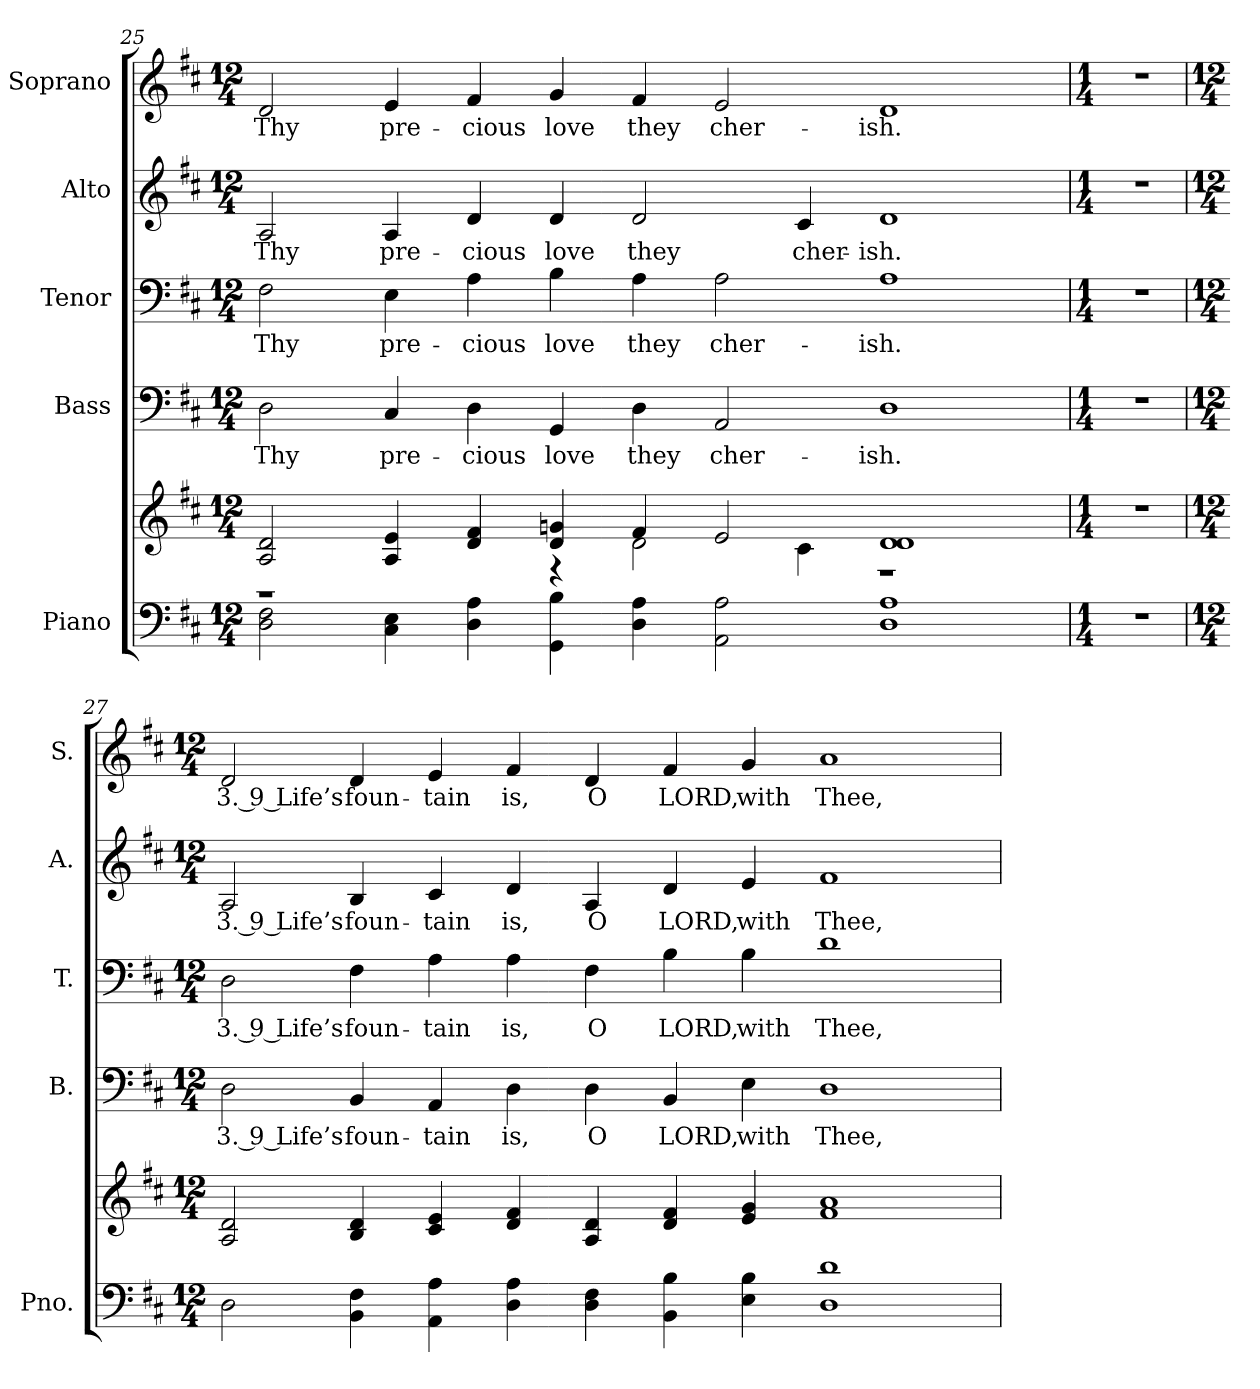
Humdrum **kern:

**kern	**kern	**kern	**text	**kern	**text	**kern	**text	**kern	**text
*part5	*part5	*part4	*part4	*part3	*part3	*part2	*part2	*part1	*part1
*staff6	*staff5	*staff4	*staff4	*staff3	*staff3	*staff2	*staff2	*staff1	*staff1
*I"Piano	*	*I"Bass	*	*I"Tenor	*	*I"Alto	*	*I"Soprano	*
*I'Pno.	*	*I'B.	*	*I'T.	*	*I'A.	*	*I'S.	*
!!LO:PB:g=z
*clefF4	*clefG2	*clefF4	*	*clefF4	*	*clefG2	*	*clefG2	*
*k[f#c#]	*k[f#c#]	*k[f#c#]	*	*k[f#c#]	*	*k[f#c#]	*	*k[f#c#]	*
*D:	*D:	*D:	*	*D:	*	*D:	*	*D:	*
*M12/4	*M12/4	*M12/4	*	*M12/4	*	*M12/4	*	*M12/4	*
=25	=25	=25	=25	=25	=25	=25	=25	=25	=25
*	*^	*	*	*	*	*	*	*	*
!	!	!	!	!LO:LY:b:color=#000000	!	!	!	!	!	!
!	!	!	!	!	!	!LO:LY:b:color=#000000	!	!	!	!
!	!	!	!	!	!	!	!	!LO:LY:b:color=#000000	!	!
!	!	!	!	!	!	!	!	!	!	!LO:LY:b:color=#000000
2Di\ 2F#i	2Ai/ 2di	1r	2Di\	Thy	2F#i\	Thy	2Ai/	Thy	2di/	Thy
!	!	!	!	!LO:LY:b:color=#000000	!	!	!	!	!	!
!	!	!	!	!	!	!LO:LY:b:color=#000000	!	!	!	!
!	!	!	!	!	!	!	!	!LO:LY:b:color=#000000	!	!
!	!	!	!	!	!	!	!	!	!	!LO:LY:b:color=#000000
4C#i\ 4Ei	4Ai/ 4ei	.	4C#i/	pre-	4Ei\	pre-	4Ai/	pre-	4ei/	pre-
!	!	!	!	!LO:LY:b:color=#000000	!	!	!	!	!	!
!	!	!	!	!	!	!LO:LY:b:color=#000000	!	!	!	!
!	!	!	!	!	!	!	!	!LO:LY:b:color=#000000	!	!
!	!	!	!	!	!	!	!	!	!	!LO:LY:b:color=#000000
4Di\ 4Ai	4di/ 4f#i	.	4Di\	-cious	4Ai\	-cious	4di/	-cious	4f#i/	-cious
!	!	!	!	!LO:LY:b:color=#000000	!	!	!	!	!	!
!	!	!	!	!	!	!LO:LY:b:color=#000000	!	!	!	!
!	!	!	!	!	!	!	!	!LO:LY:b:color=#000000	!	!
!	!	!	!	!	!	!	!	!	!	!LO:LY:b:color=#000000
4GGi\ 4Bi	4di/ 4gni	4r	4GGi/	love	4Bi\	love	4di/	love	4gi/	love
!	!	!	!	!LO:LY:b:color=#000000	!	!	!	!	!	!
!	!	!	!	!	!	!LO:LY:b:color=#000000	!	!	!	!
!	!	!	!	!	!	!	!	!LO:LY:b:color=#000000	!	!
!	!	!	!	!	!	!	!	!	!	!LO:LY:b:color=#000000
4Di\ 4Ai	4f#i/	2di\	4Di\	they	4Ai\	they	2di/	they	4f#i/	they
!	!	!	!	!LO:LY:b:color=#000000	!	!	!	!	!	!
!	!	!	!	!	!	!LO:LY:b:color=#000000	!	!	!	!
!	!	!	!	!	!	!	!	!	!	!LO:LY:b:color=#000000
2AAi\ 2Ai	2ei/	.	2AAi/	cher-	2Ai\	cher-	.	.	2ei/	cher-
!	!	!	!	!	!	!	!	!LO:LY:b:color=#000000	!	!
.	.	4c#i\	.	.	.	.	4c#i/	cher-	.	.
!	!	!	!	!LO:LY:b:color=#000000	!	!	!	!	!	!
!	!	!	!	!	!	!LO:LY:b:color=#000000	!	!	!	!
!	!	!	!	!	!	!	!	!LO:LY:b:color=#000000	!	!
!	!	!	!	!	!	!	!	!	!	!LO:LY:b:color=#000000
1Di 1Ai	1di 1di	1r	1Di	-ish.	1Ai	-ish.	1di	-ish.	1di	-ish.
*	*v	*v	*	*	*	*	*	*	*	*
=26	=26	=26	=26	=26	=26	=26	=26	=26	=26
*M1/4	*M1/4	*M1/4	*	*M1/4	*	*M1/4	*	*M1/4	*
*	*^	*	*	*	*	*	*	*	*
!LO:N:vis=1	!LO:N:vis=1	!	!LO:N:vis=1	!	!LO:N:vis=1	!	!LO:N:vis=1	!	!LO:N:vis=1	!
*	*v	*v	*	*	*	*	*	*	*	*
4r	4r	4r	.	4r	.	4r	.	4r	.
!!LO:PB:g=z
=27	=27	=27	=27	=27	=27	=27	=27	=27	=27
*M12/4	*M12/4	*M12/4	*	*M12/4	*	*M12/4	*	*M12/4	*
!	!	!	!LO:LY:b:color=#000000	!	!	!	!	!	!
!	!	!	!	!	!LO:LY:b:color=#000000	!	!	!	!
!	!	!	!	!	!	!	!LO:LY:b:color=#000000	!	!
!	!	!	!	!	!	!	!	!	!LO:LY:b:color=#000000
2Di\	2Ai/ 2di	2Di\	3. 9 Life’s	2Di\	3. 9 Life’s	2Ai/	3. 9 Life’s	2di/	3. 9 Life’s
!	!	!	!LO:LY:b:color=#000000	!	!	!	!	!	!
!	!	!	!	!	!LO:LY:b:color=#000000	!	!	!	!
!	!	!	!	!	!	!	!LO:LY:b:color=#000000	!	!
!	!	!	!	!	!	!	!	!	!LO:LY:b:color=#000000
4BBi\ 4F#i	4Bi/ 4di	4BBi/	foun-	4F#i\	foun-	4Bi/	foun-	4di/	foun-
!	!	!	!LO:LY:b:color=#000000	!	!	!	!	!	!
!	!	!	!	!	!LO:LY:b:color=#000000	!	!	!	!
!	!	!	!	!	!	!	!LO:LY:b:color=#000000	!	!
!	!	!	!	!	!	!	!	!	!LO:LY:b:color=#000000
4AAi\ 4Ai	4c#i/ 4ei	4AAi/	-tain	4Ai\	-tain	4c#i/	-tain	4ei/	-tain
!	!	!	!LO:LY:b:color=#000000	!	!	!	!	!	!
!	!	!	!	!	!LO:LY:b:color=#000000	!	!	!	!
!	!	!	!	!	!	!	!LO:LY:b:color=#000000	!	!
!	!	!	!	!	!	!	!	!	!LO:LY:b:color=#000000
4Di\ 4Ai	4di/ 4f#i	4Di\	is,	4Ai\	is,	4di/	is,	4f#i/	is,
!	!	!	!LO:LY:b:color=#000000	!	!	!	!	!	!
!	!	!	!	!	!LO:LY:b:color=#000000	!	!	!	!
!	!	!	!	!	!	!	!LO:LY:b:color=#000000	!	!
!	!	!	!	!	!	!	!	!	!LO:LY:b:color=#000000
4Di\ 4F#i	4Ai/ 4di	4Di\	O	4F#i\	O	4Ai/	O	4di/	O
!	!	!	!LO:LY:b:color=#000000	!	!	!	!	!	!
!	!	!	!	!	!LO:LY:b:color=#000000	!	!	!	!
!	!	!	!	!	!	!	!LO:LY:b:color=#000000	!	!
!	!	!	!	!	!	!	!	!	!LO:LY:b:color=#000000
4BBi\ 4Bi	4di/ 4f#i	4BBi/	LORD,	4Bi\	LORD,	4di/	LORD,	4f#i/	LORD,
!	!	!	!LO:LY:b:color=#000000	!	!	!	!	!	!
!	!	!	!	!	!LO:LY:b:color=#000000	!	!	!	!
!	!	!	!	!	!	!	!LO:LY:b:color=#000000	!	!
!	!	!	!	!	!	!	!	!	!LO:LY:b:color=#000000
4Ei\ 4Bi	4ei/ 4gi	4Ei\	with	4Bi\	with	4ei/	with	4gi/	with
!	!	!	!LO:LY:b:color=#000000	!	!	!	!	!	!
!	!	!	!	!	!LO:LY:b:color=#000000	!	!	!	!
!	!	!	!	!	!	!	!LO:LY:b:color=#000000	!	!
!	!	!	!	!	!	!	!	!	!LO:LY:b:color=#000000
1Di 1di	1f#i 1ai	1Di	Thee,	1di	Thee,	1f#i	Thee,	1ai	Thee,
=	=	=	=	=	=	=	=	=	=
*-	*-	*-	*-	*-	*-	*-	*-	*-	*-
